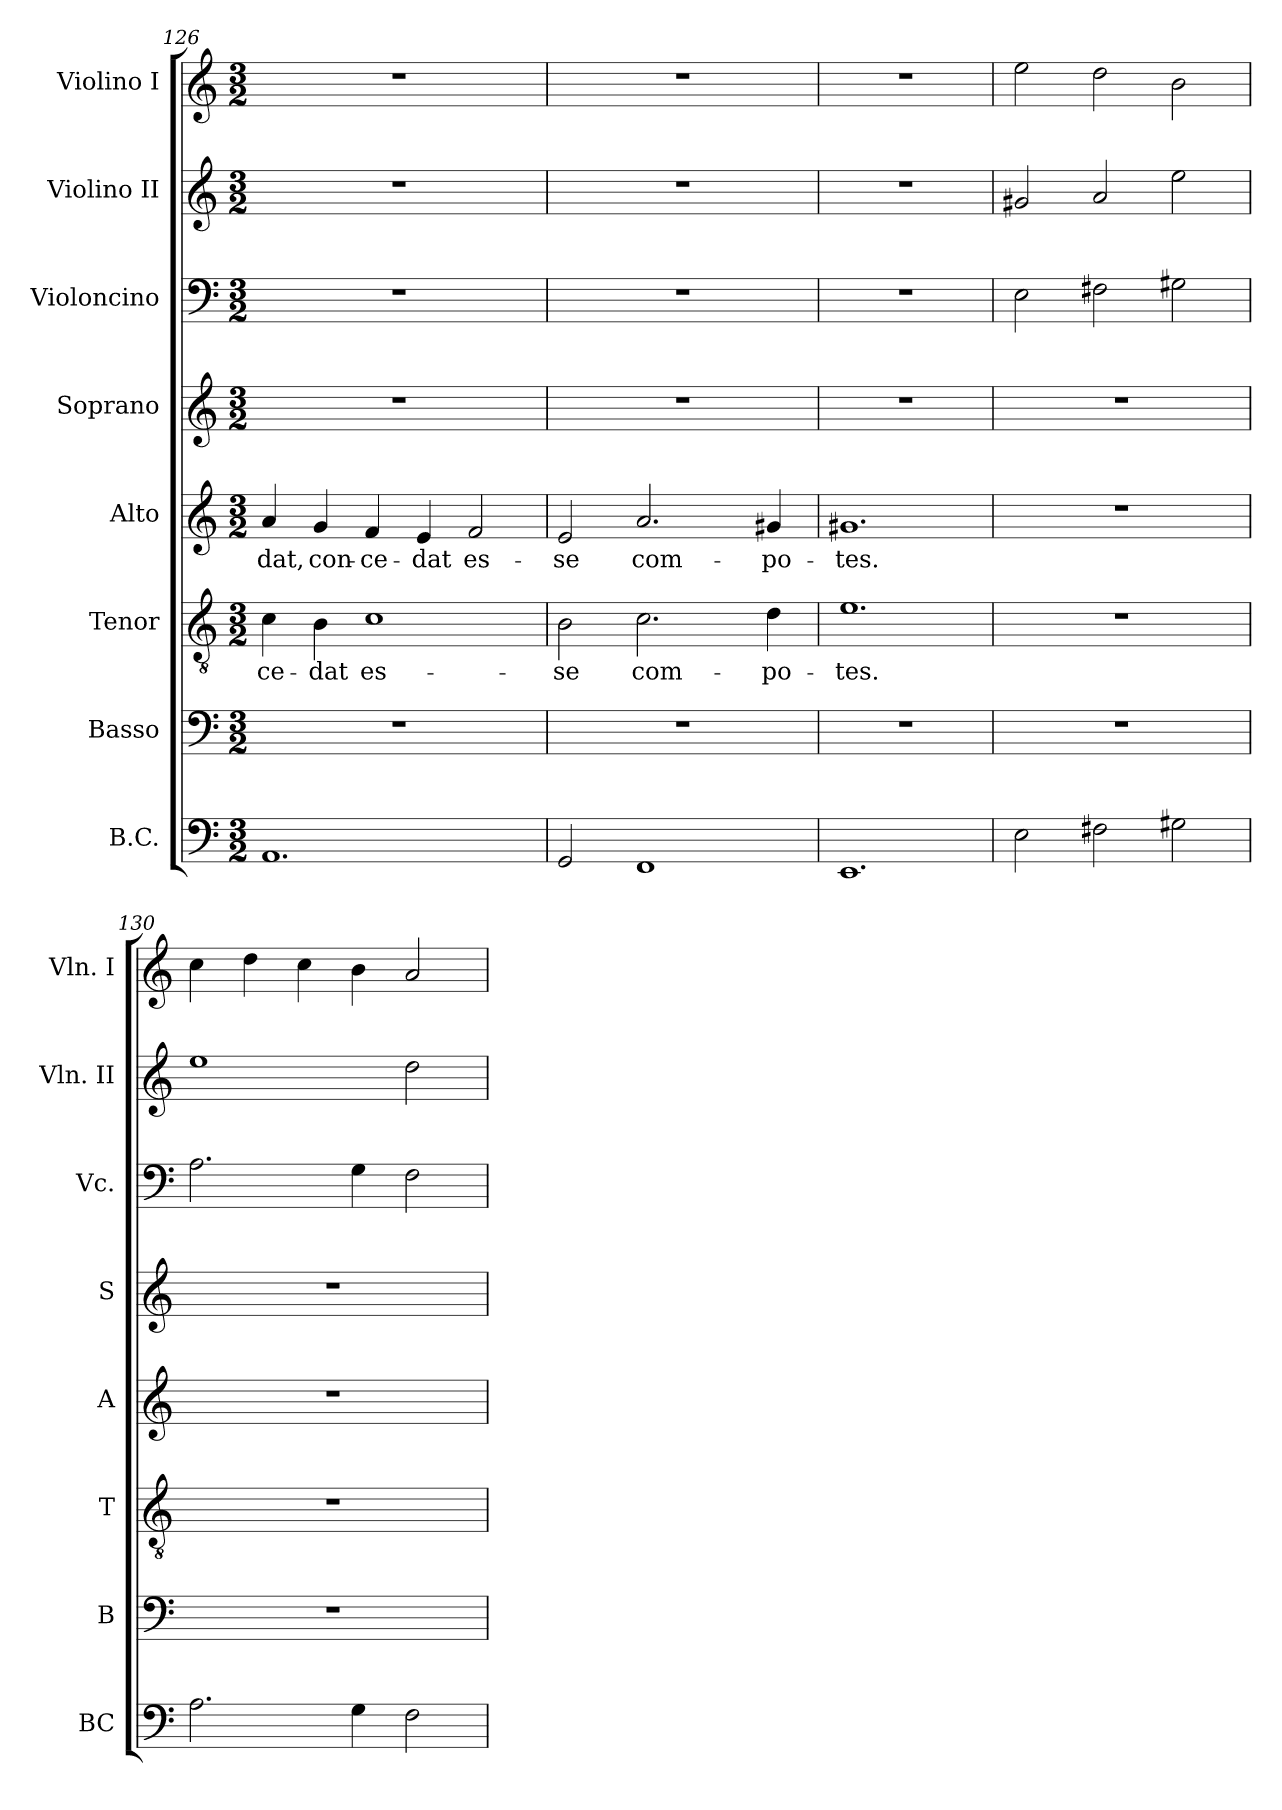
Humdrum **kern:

**kern	**kern	**kern	**text	**kern	**text	**kern	**kern	**kern	**kern
*part8	*part7	*part6	*part6	*part5	*part5	*part4	*part3	*part2	*part1
*staff8	*staff7	*staff6	*staff6	*staff5	*staff5	*staff4	*staff3	*staff2	*staff1
*I"B.C.	*I"Basso	*I"Tenor	*	*I"Alto	*	*I"Soprano	*I"Violoncino	*I"Violino II	*I"Violino I
*I'BC	*I'B	*I'T	*	*I'A	*	*I'S	*I'Vc.	*I'Vln. II	*I'Vln. I
*clefF4	*clefF4	*clefGv2	*	*clefG2	*	*clefG2	*clefF4	*clefG2	*clefG2
*k[]	*k[]	*k[]	*	*k[]	*	*k[]	*k[]	*k[]	*k[]
*C:	*C:	*C:	*	*C:	*	*C:	*C:	*C:	*C:
*M3/2	*M3/2	*M3/2	*	*M3/2	*	*M3/2	*M3/2	*M3/2	*M3/2
=126	=126	=126	=126	=126	=126	=126	=126	=126	=126
!	!	!	!LO:LY:b	!	!LO:LY:b	!	!	!	!
1.AA	1.r	4c\	-ce-	4a/	-dat,	1.r	1.r	1.r	1.r
!	!	!	!LO:LY:b	!	!LO:LY:b	!	!	!	!
.	.	4B\	-dat	4g/	con-	.	.	.	.
!	!	!	!LO:LY:b	!	!LO:LY:b	!	!	!	!
.	.	1c	es-	4f/	-ce-	.	.	.	.
!	!	!	!	!	!LO:LY:b	!	!	!	!
.	.	.	.	4e/	-dat	.	.	.	.
!	!	!	!	!	!LO:LY:b	!	!	!	!
.	.	.	.	2f/	es-	.	.	.	.
=127	=127	=127	=127	=127	=127	=127	=127	=127	=127
*^	*	*	*	*	*	*	*	*	*
!	!	!	!	!LO:LY:b	!	!LO:LY:b	!	!	!	!
2GG/	2ryy	1.r	2B\	-se	2e/	-se	1.r	1.r	1.r	1.r
!	!	!	!	!LO:LY:b	!	!LO:LY:b	!	!	!	!
1FF	2ryy	.	2.c\	com-	2.a/	com-	.	.	.	.
.	4ryy	.	.	.	.	.	.	.	.	.
!	!	!	!	!LO:LY:b	!	!LO:LY:b	!	!	!	!
.	4ryy	.	4d\	-po-	4g#X/	-po-	.	.	.	.
=128	=128	=128	=128	=128	=128	=128	=128	=128	=128	=128
!	!	!	!	!LO:LY:b	!	!LO:LY:b	!	!	!	!
*v	*v	*	*	*	*	*	*	*	*	*
1.EE	1.r	1.e	-tes.	1.g#X	-tes.	1.r	1.r	1.r	1.r
!!LO:PB:g=z
=129	=129	=129	=129	=129	=129	=129	=129	=129	=129
2E\	1.r	1.r	.	1.r	.	1.r	2E\	2g#X/	2ee\
2F#X\	.	.	.	.	.	.	2F#X\	2a/	2dd\
2G#X\	.	.	.	.	.	.	2G#X\	2ee\	2b\
=130	=130	=130	=130	=130	=130	=130	=130	=130	=130
2.A\	1.r	1.r	.	1.r	.	1.r	2.A\	1ee	4cc\
.	.	.	.	.	.	.	.	.	4dd\
.	.	.	.	.	.	.	.	.	4cc\
4G\	.	.	.	.	.	.	4G\	.	4b\
2F\	.	.	.	.	.	.	2F\	2dd\	2a/
=	=	=	=	=	=	=	=	=	=
*-	*-	*-	*-	*-	*-	*-	*-	*-	*-
